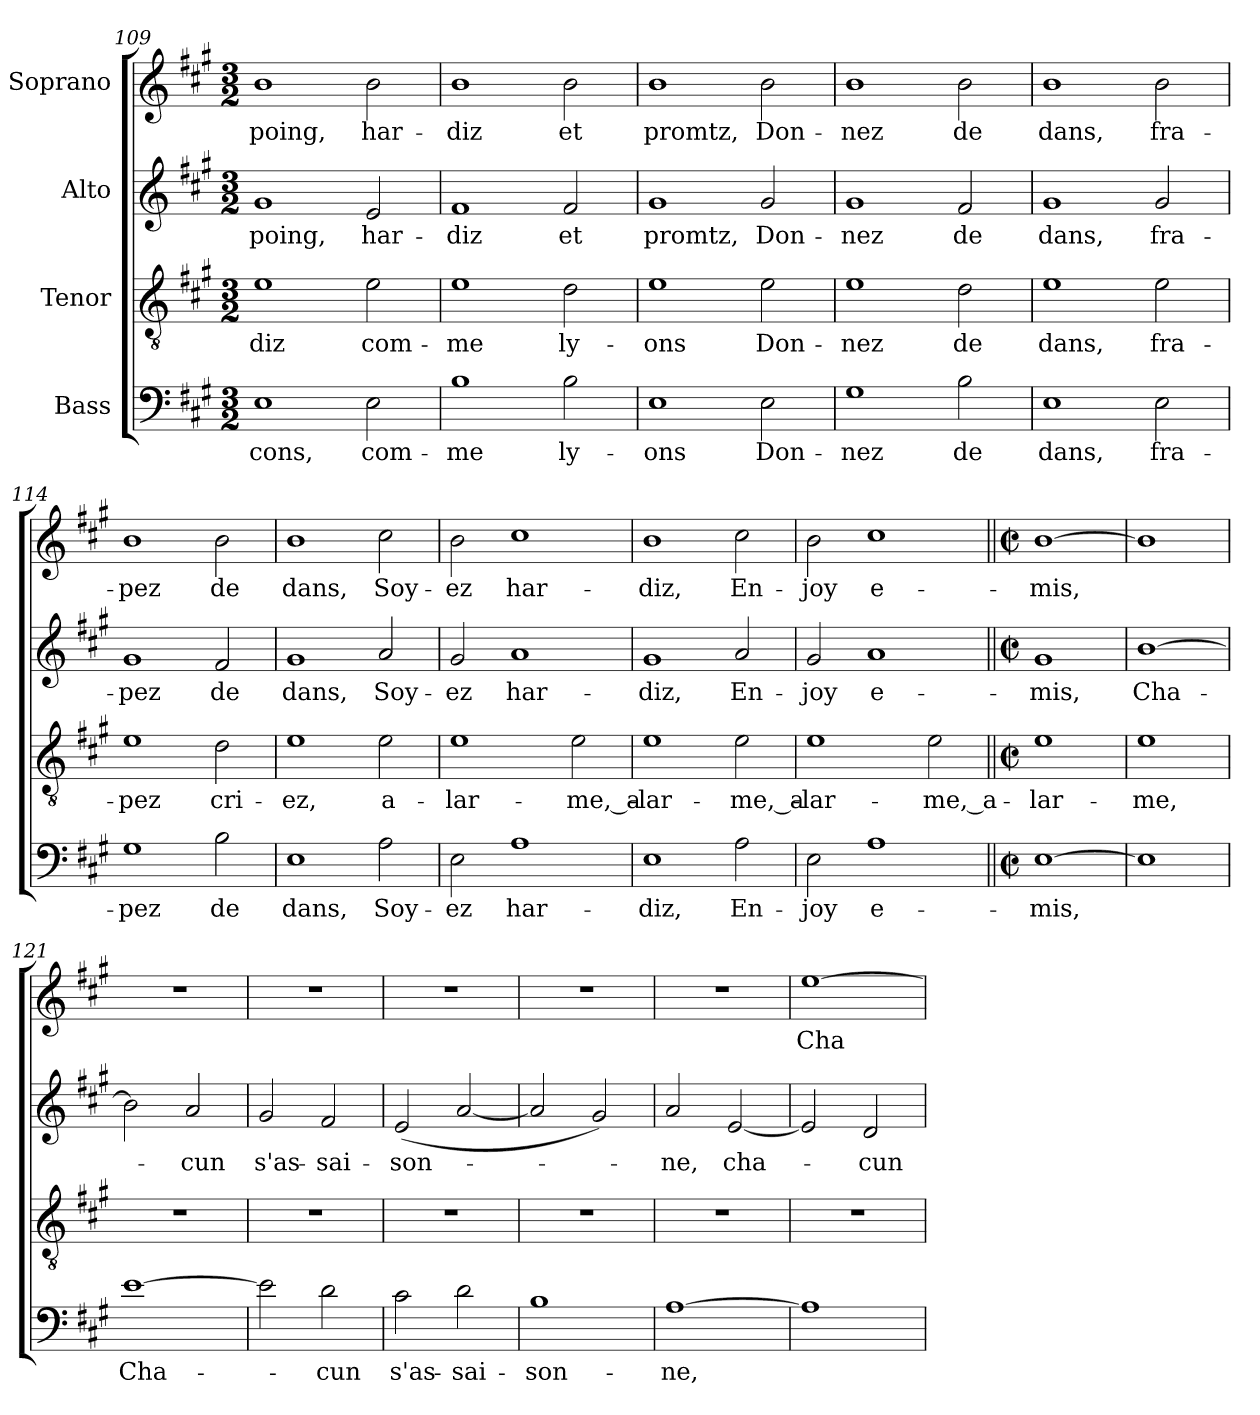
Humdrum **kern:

**kern	**text	**kern	**text	**kern	**text	**kern	**text
*part4	*part4	*part3	*part3	*part2	*part2	*part1	*part1
*staff4	*staff4	*staff3	*staff3	*staff2	*staff2	*staff1	*staff1
*I"Bass	*	*I"Tenor	*	*I"Alto	*	*I"Soprano	*
*clefF4	*	*clefGv2	*	*clefG2	*	*clefG2	*
*k[f#c#g#]	*	*k[f#c#g#]	*	*k[f#c#g#]	*	*k[f#c#g#]	*
*A:	*	*A:	*	*A:	*	*A:	*
*M3/2	*	*M3/2	*	*M3/2	*	*M3/2	*
=109	=109	=109	=109	=109	=109	=109	=109
1E	-cons,	1e	-diz	1g#	poing,	1b	poing,
2E\	com-	2e\	com-	2e/	har-	2b\	har-
=110	=110	=110	=110	=110	=110	=110	=110
1B	-me	1e	-me	1f#	-diz	1b	-diz
2B\	ly-	2d\	ly-	2f#/	et	2b\	et
!!LO:PB:g=z
=111	=111	=111	=111	=111	=111	=111	=111
1E	-ons	1e	-ons	1g#	promtz,	1b	promtz,
2E\	Don-	2e\	Don-	2g#/	Don-	2b\	Don-
=112	=112	=112	=112	=112	=112	=112	=112
1G#	nez	1e	nez	1g#	nez	1b	-nez
2B\	de	2d\	de	2f#/	de	2b\	de
=113	=113	=113	=113	=113	=113	=113	=113
1E	dans,	1e	dans,	1g#	dans,	1b	dans,
2E\	fra-	2e\	fra-	2g#/	fra-	2b\	fra-
=114	=114	=114	=114	=114	=114	=114	=114
1G#	pez	1e	-pez	1g#	-pez	1b	-pez
2B\	de	2d\	cri-	2f#/	de	2b\	de
=115	=115	=115	=115	=115	=115	=115	=115
1E	dans,	1e	-ez,	1g#	dans,	1b	dans,
2A\	Soy-	2e\	a-	2a/	Soy-	2cc#\	Soy-
=116	=116	=116	=116	=116	=116	=116	=116
2E\	-ez	1e	-lar-	2g#/	-ez	2b\	-ez
1A	har-	.	.	1a	har-	1cc#	har-
.	.	2e\	-me,_a-	.	.	.	.
=117	=117	=117	=117	=117	=117	=117	=117
1E	-diz,	1e	-lar-	1g#	-diz,	1b	-diz,
2A\	En-	2e\	-me,_a-	2a/	En-	2cc#\	En-
=118	=118	=118	=118	=118	=118	=118	=118
2E\	-joy	1e	-lar-	2g#/	-joy	2b\	-joy
1A	e-	.	.	1a	e-	1cc#	e-
.	.	2e\	-me,_a-	.	.	.	.
!!LO:LB:g=z
=119||	=119||	=119||	=119||	=119||	=119||	=119||	=119||
*M2/2	*	*M2/2	*	*M2/2	*	*M2/2	*
*met(c|)	*	*met(c|)	*	*met(c|)	*	*met(c|)	*
[1E	-mis,	1e	-lar-	1g#	-mis,	[1b	-mis,
=120	=120	=120	=120	=120	=120	=120	=120
1E]	.	1e	-me,	[1b	Cha-	1b]	.
=121	=121	=121	=121	=121	=121	=121	=121
[1e	Cha-	1r	.	2b\]	.	1r	.
.	.	.	.	2a/	-cun	.	.
=122	=122	=122	=122	=122	=122	=122	=122
2e\]	.	1r	.	2g#/	s'as-	1r	.
2d\	-cun	.	.	2f#/	-sai-	.	.
=123	=123	=123	=123	=123	=123	=123	=123
2c#\	s'as-	1r	.	(2e/	-son-	1r	.
2d\	-sai-	.	.	[2a/	.	.	.
=124	=124	=124	=124	=124	=124	=124	=124
1B	-son-	1r	.	2a/]	.	1r	.
.	.	.	.	2g#/)	.	.	.
=125	=125	=125	=125	=125	=125	=125	=125
[1A	-ne,	1r	.	2a/	-ne,	1r	.
.	.	.	.	[2e/	cha-	.	.
=126	=126	=126	=126	=126	=126	=126	=126
1A]	.	1r	.	2e/]	.	[1ee	Cha-
.	.	.	.	2d/	-cun	.	.
=	=	=	=	=	=	=	=
*-	*-	*-	*-	*-	*-	*-	*-
